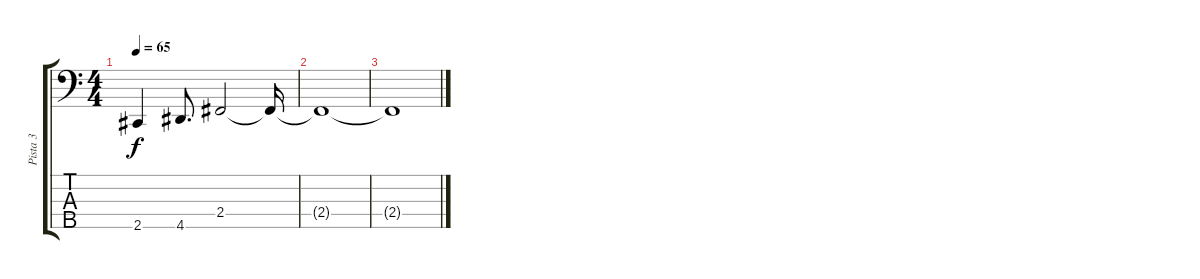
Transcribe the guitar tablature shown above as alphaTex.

\track ("Pista 3" "Pista 3") {instrument electricbassfinger}
\staff {score tabs}
\tuning (G2 D2 A1 E1 B0) {hide}
\ts (4 4)
\tempo 65
\clef f4
\ks c
2.5.4{dy f} 4.5.8{d} 2.4.2 2.4{t}.16 |
2.4{t}.1 |
2.4{t}.1
